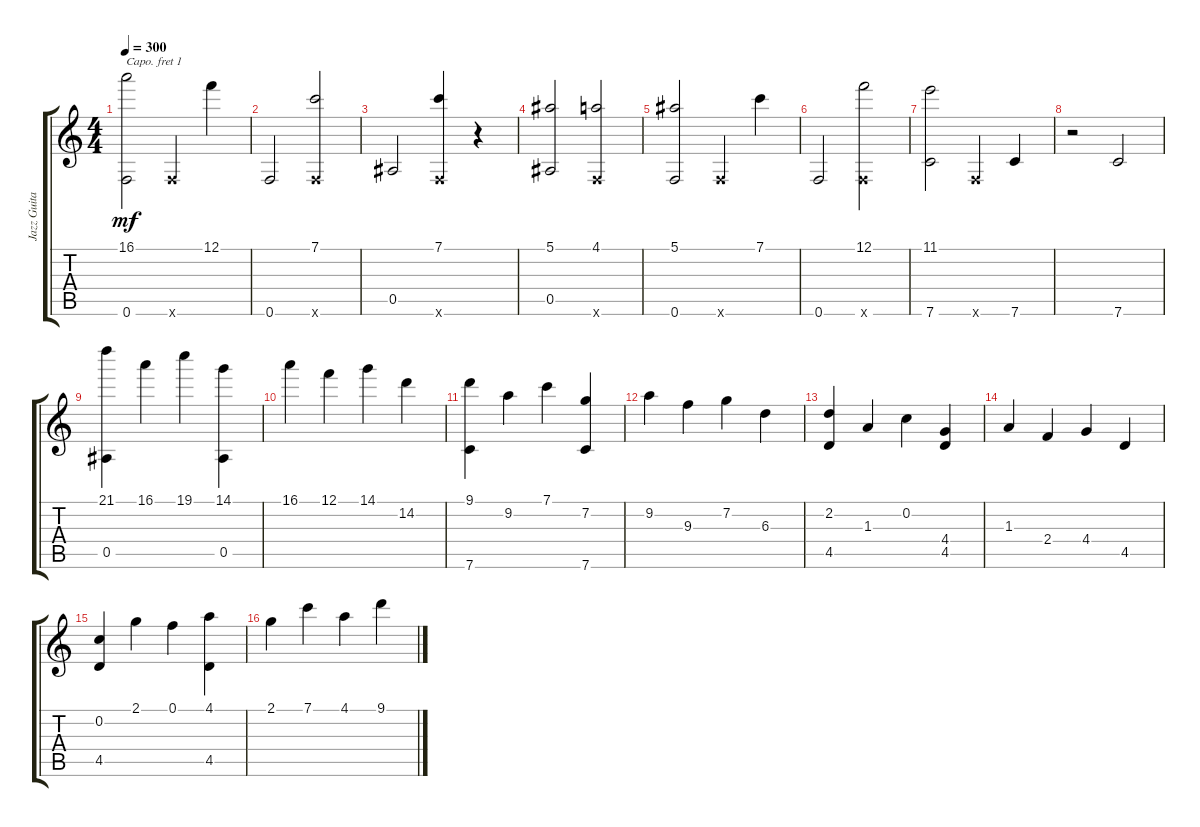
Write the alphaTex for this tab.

\track ("Jazz Guitar" "Jazz Guita") {instrument electricguitarjazz}
\staff {score tabs}
\capo 1
\tuning (E4 B3 G3 D3 A2 E2) {hide}
\ts (4 4)
\tempo 300
\clef g2
\ks c
(16.1 0.6).2{dy mf} 0.6{x}.4 12.1.4 |
0.6.2 (7.1 0.6{x}).2 |
0.5.2 (7.1 0.6{x}).4 r.4 |
(5.1 0.5).2 (4.1 0.6{x}).2 |
(5.1 0.6).2 0.6{x}.4 7.1.4 |
0.6.2 (12.1 0.6{x}).2 |
(11.1 7.6).2 0.6{x}.4 7.6.4 |
r.2 7.6.2 |
(21.1 0.5).4 16.1.4 19.1.4 (14.1 0.5).4 |
16.1.4 12.1.4 14.1.4 14.2.4 |
(9.1 7.6).4 9.2.4 7.1.4 (7.2 7.6).4 |
9.2.4 9.3.4 7.2.4 6.3.4 |
(2.2 4.5).4 1.3.4 0.2.4 (4.4 4.5).4 |
1.3.4 2.4.4 4.4.4 4.5.4 |
(0.2 4.5).4 2.1.4 0.1.4 (4.1 4.5).4 |
2.1.4 7.1.4 4.1.4 9.1.4
